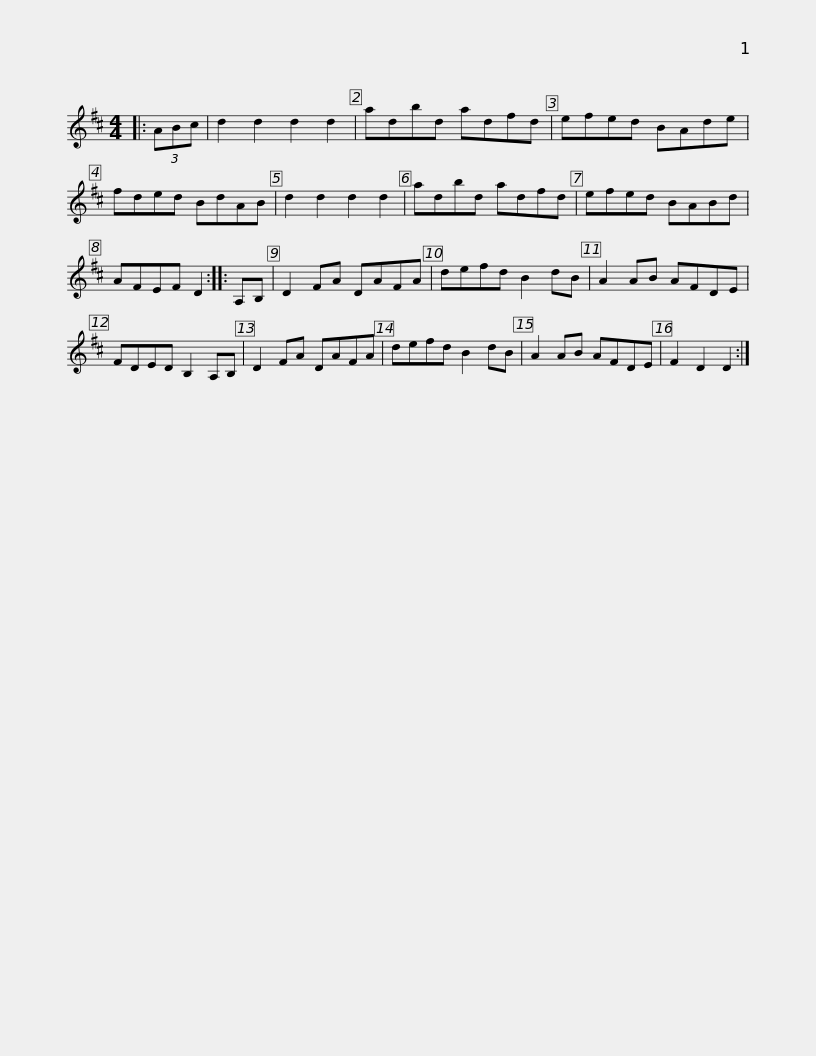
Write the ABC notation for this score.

X:1
L:1/8
M:4/4
I:linebreak $
K:D
V:1 treble
V:1
|: (3ABc | d2 d2 d2 d2 | adbd adfd | efed BAde | fded BdAB | %5
 d2 d2 d2 d2 |$ adbd adfd | efed BABd | AFEF D2 :: A,B, | %10
 D2 FA DAFA | defd B2 dB |$ A2 AB AFDE | FDED B,2 A,B, | D2 FA DAFA | %15
 defd B2 dB | A2 AB AFDE | F2 D2 D2 :| %18
